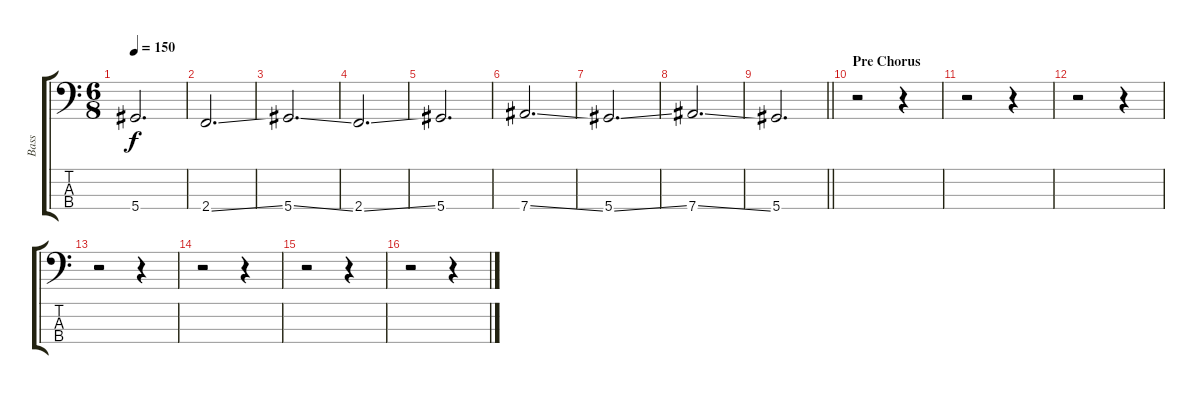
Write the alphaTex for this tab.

\track ("Bass" "Bass") {instrument electricbassfinger}
\staff {score tabs}
\tuning (Gb2 Db2 Ab1 Eb1) {hide}
\ts (6 8)
\tempo 150
\clef f4
\ks c
5.4.2{d dy f} |
2.4{ss}.2{d} |
5.4{ss}.2{d} |
2.4{ss}.2{d} |
5.4.2{d} |
7.4{ss}.2{d} |
5.4{ss}.2{d} |
7.4{ss}.2{d} |
\barLineRight lightlight
5.4.2{d} |
\section ("" "Pre Chorus")
r.2 r.4 |
r.2 r.4 |
r.2 r.4 |
r.2 r.4 |
r.2 r.4 |
r.2 r.4 |
r.2 r.4
